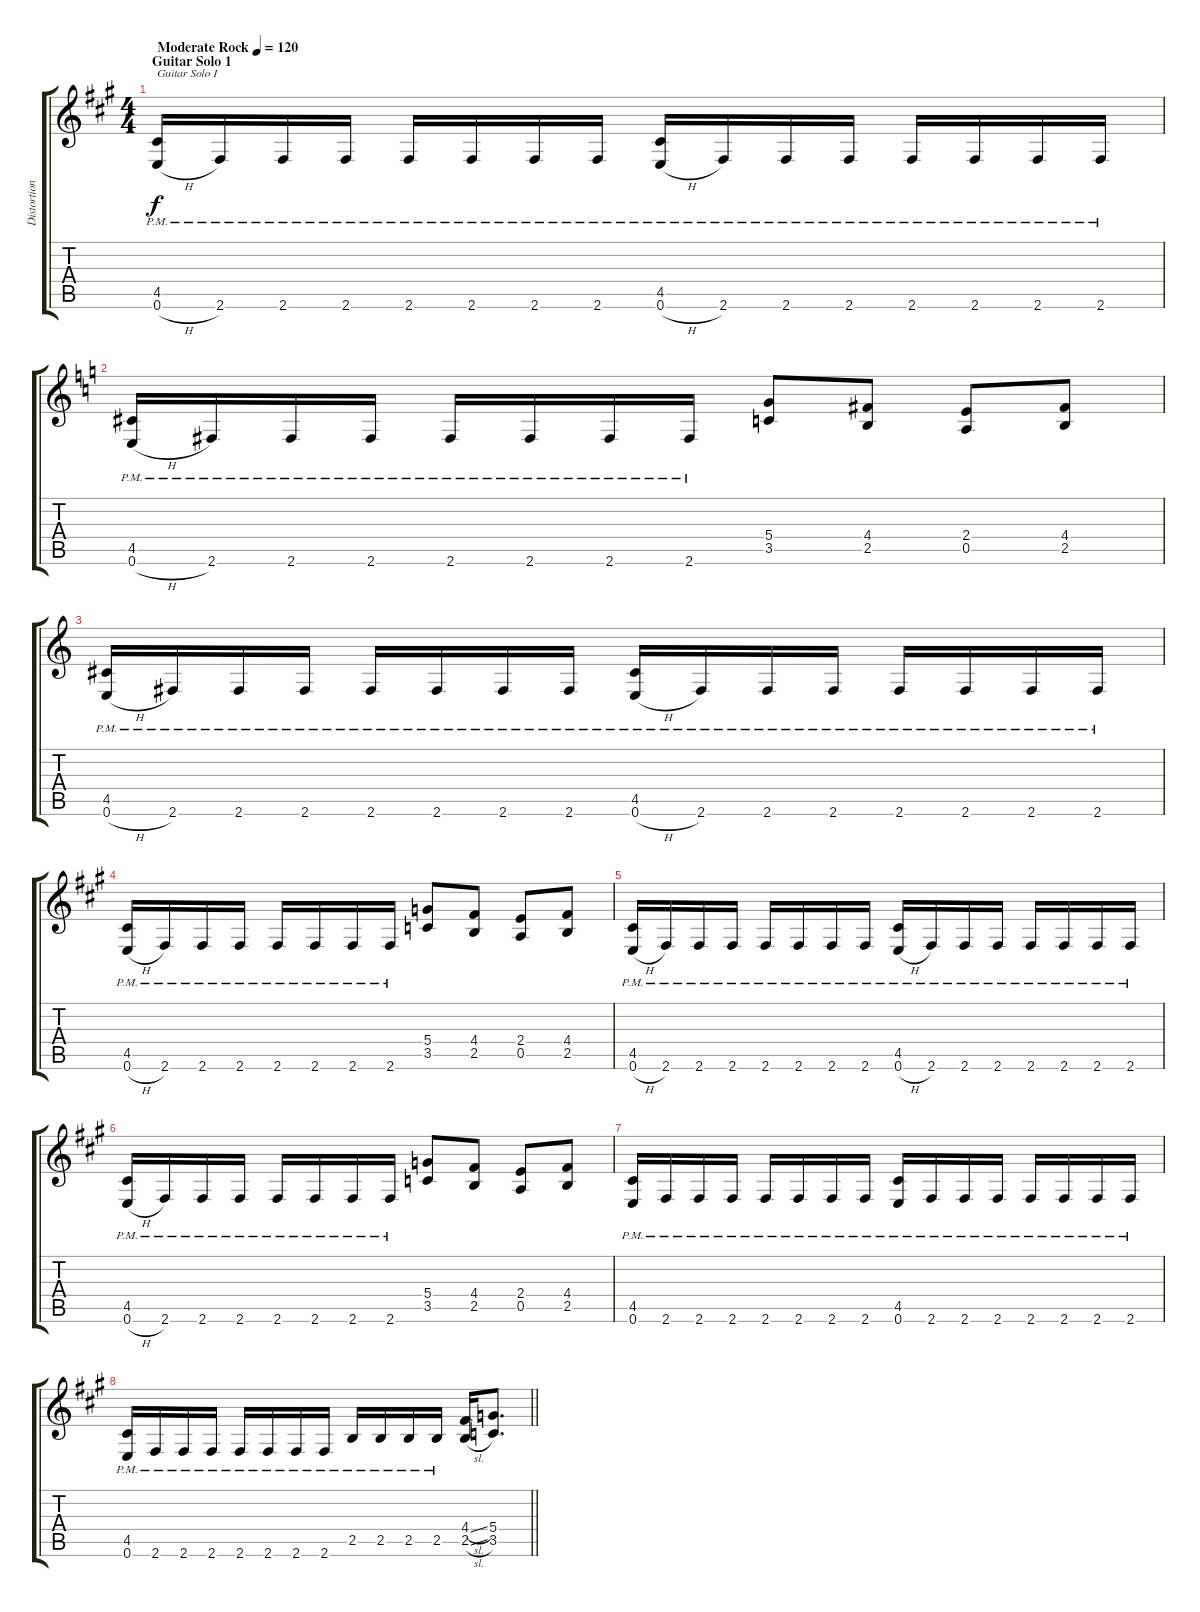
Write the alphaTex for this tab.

\track ("Distortion" "Distortion") {instrument distortionguitar}
\staff {score tabs}
\tuning (E4 B3 G3 D3 A2 E2) {hide}
\ts (4 4)
\section ("" "Guitar Solo 1")
\tempo (120 "Moderate Rock")
\clef g2
\ks a
(4.5{pm} 0.6{h pm}).16{txt "Guitar Solo I" dy f instrument distortionguitar} 2.6{pm}.16 2.6{pm}.16 2.6{pm}.16 2.6{pm}.16 2.6{pm}.16 2.6{pm}.16 2.6{pm}.16 (4.5{pm} 0.6{h pm}).16 2.6{pm}.16 2.6{pm}.16 2.6{pm}.16 2.6{pm}.16 2.6{pm}.16 2.6{pm}.16 2.6{pm}.16 |
\ks c
(4.5{pm} 0.6{h pm}).16 2.6{pm}.16 2.6{pm}.16 2.6{pm}.16 2.6{pm}.16 2.6{pm}.16 2.6{pm}.16 2.6{pm}.16 (5.4 3.5).8 (4.4 2.5).8 (2.4 0.5).8 (4.4 2.5).8 |
(4.5{pm} 0.6{h pm}).16 2.6{pm}.16 2.6{pm}.16 2.6{pm}.16 2.6{pm}.16 2.6{pm}.16 2.6{pm}.16 2.6{pm}.16 (4.5{pm} 0.6{h pm}).16 2.6{pm}.16 2.6{pm}.16 2.6{pm}.16 2.6{pm}.16 2.6{pm}.16 2.6{pm}.16 2.6{pm}.16 |
\ks a
(4.5{pm} 0.6{h pm}).16 2.6{pm}.16 2.6{pm}.16 2.6{pm}.16 2.6{pm}.16 2.6{pm}.16 2.6{pm}.16 2.6{pm}.16 (5.4 3.5).8 (4.4 2.5).8 (2.4 0.5).8 (4.4 2.5).8 |
(4.5{pm} 0.6{h pm}).16 2.6{pm}.16 2.6{pm}.16 2.6{pm}.16 2.6{pm}.16 2.6{pm}.16 2.6{pm}.16 2.6{pm}.16 (4.5{pm} 0.6{h pm}).16 2.6{pm}.16 2.6{pm}.16 2.6{pm}.16 2.6{pm}.16 2.6{pm}.16 2.6{pm}.16 2.6{pm}.16 |
(4.5{pm} 0.6{h pm}).16 2.6{pm}.16 2.6{pm}.16 2.6{pm}.16 2.6{pm}.16 2.6{pm}.16 2.6{pm}.16 2.6{pm}.16 (5.4 3.5).8 (4.4 2.5).8 (2.4 0.5).8 (4.4 2.5).8 |
(4.5{pm} 0.6{pm}).16 2.6{pm}.16 2.6{pm}.16 2.6{pm}.16 2.6{pm}.16 2.6{pm}.16 2.6{pm}.16 2.6{pm}.16 (4.5{pm} 0.6{pm}).16 2.6{pm}.16 2.6{pm}.16 2.6{pm}.16 2.6{pm}.16 2.6{pm}.16 2.6{pm}.16 2.6{pm}.16 |
\barLineRight lightlight
(4.5{pm} 0.6{pm}).16 2.6{pm}.16 2.6{pm}.16 2.6{pm}.16 2.6{pm}.16 2.6{pm}.16 2.6{pm}.16 2.6{pm}.16 2.5{pm}.16 2.5{pm}.16 2.5{pm}.16 2.5{pm}.16 (4.4{sl} 2.5{sl}).16 (5.4 3.5).8{d}
